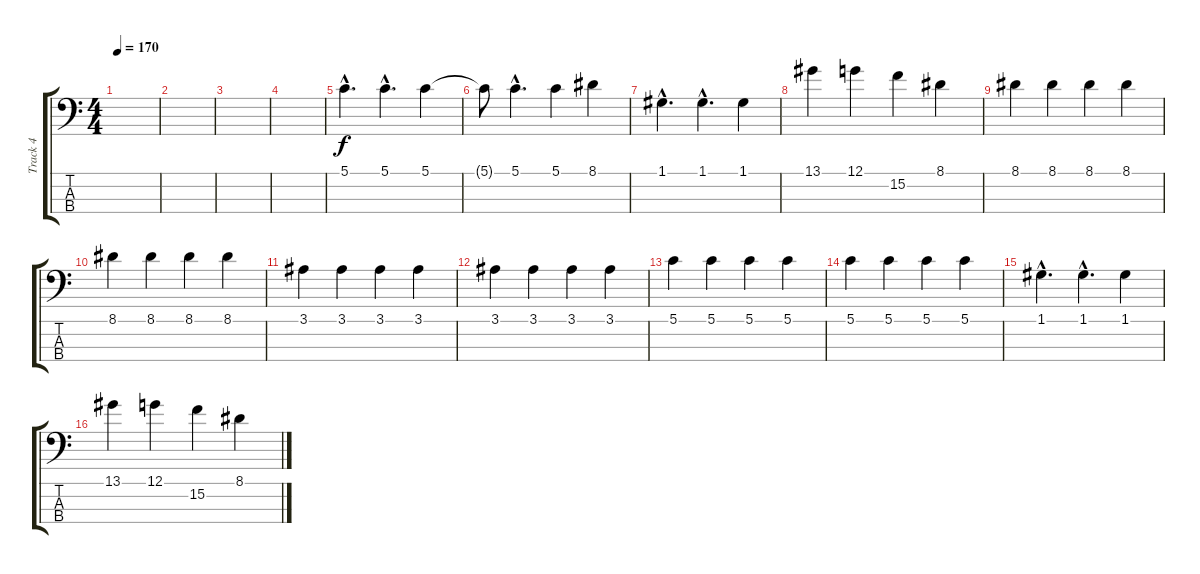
\track ("Track 4" "Track 4") {instrument electricbassfinger}
\staff {score tabs}
\tuning (G2 D2 A1 E1) {hide}
\ts (4 4)
\tempo 170
\clef f4
\ks c
|
|
|
|
5.1{hac}.4{d} 5.1{hac}.4{d} 5.1.4 |
5.1{t}.8 5.1{hac}.4{d} 5.1.4 8.1.4 |
1.1{hac}.4{d} 1.1{hac}.4{d} 1.1.4 |
13.1.4 12.1.4 15.2.4 8.1.4 |
8.1.4 8.1.4 8.1.4 8.1.4 |
8.1.4 8.1.4 8.1.4 8.1.4 |
3.1.4 3.1.4 3.1.4 3.1.4 |
3.1.4 3.1.4 3.1.4 3.1.4 |
5.1.4 5.1.4 5.1.4 5.1.4 |
5.1.4 5.1.4 5.1.4 5.1.4 |
1.1{hac}.4{d} 1.1{hac}.4{d} 1.1.4 |
13.1.4 12.1.4 15.2.4 8.1.4
